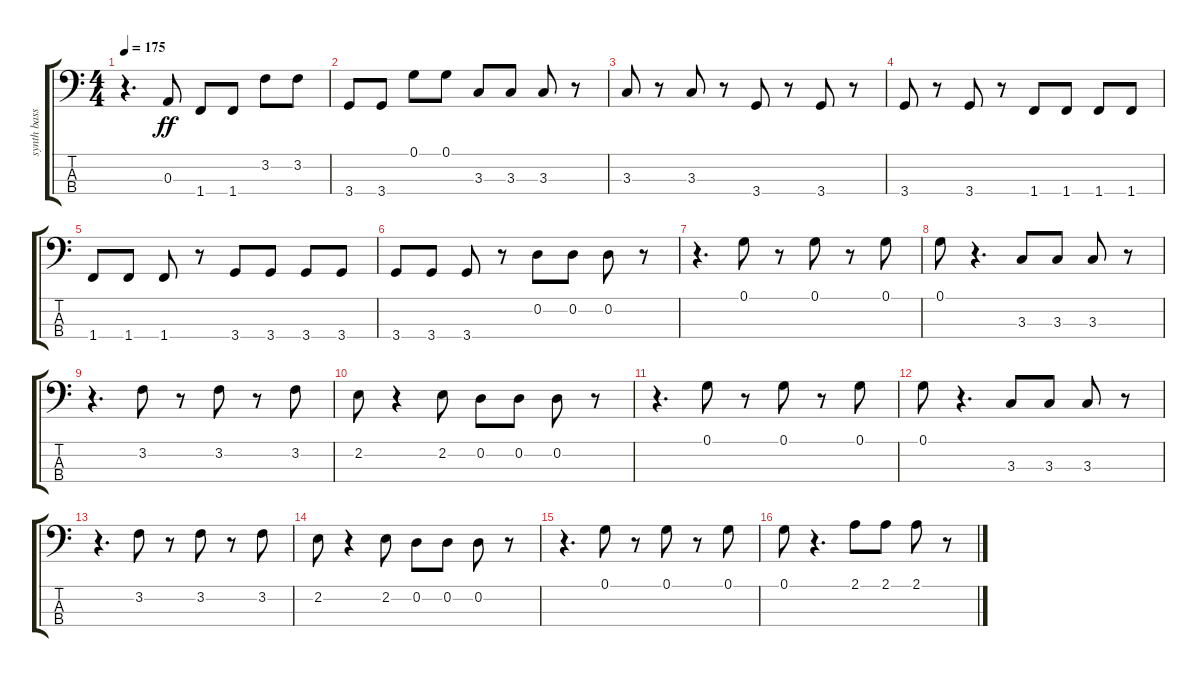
\track ("synth bass" "synth bass") {instrument synthbass1}
\staff {score tabs}
\tuning (G2 D2 A1 E1) {hide}
\ts (4 4)
\tempo 175
\clef f4
\ks c
r.4{d dy ff} 0.3.8 1.4.8 1.4.8 3.2.8 3.2.8 |
3.4.8 3.4.8 0.1.8 0.1.8 3.3.8 3.3.8 3.3.8 r.8 |
3.3.8 r.8 3.3.8 r.8 3.4.8 r.8 3.4.8 r.8 |
3.4.8 r.8 3.4.8 r.8 1.4.8 1.4.8 1.4.8 1.4.8 |
1.4.8 1.4.8 1.4.8 r.8 3.4.8 3.4.8 3.4.8 3.4.8 |
3.4.8 3.4.8 3.4.8 r.8 0.2.8 0.2.8 0.2.8 r.8 |
r.4{d} 0.1.8 r.8 0.1.8 r.8 0.1.8 |
0.1.8 r.4{d} 3.3.8 3.3.8 3.3.8 r.8 |
r.4{d} 3.2.8 r.8 3.2.8 r.8 3.2.8 |
2.2.8 r.4 2.2.8 0.2.8 0.2.8 0.2.8 r.8 |
r.4{d} 0.1.8 r.8 0.1.8 r.8 0.1.8 |
0.1.8 r.4{d} 3.3.8 3.3.8 3.3.8 r.8 |
r.4{d} 3.2.8 r.8 3.2.8 r.8 3.2.8 |
2.2.8 r.4 2.2.8 0.2.8 0.2.8 0.2.8 r.8 |
r.4{d} 0.1.8 r.8 0.1.8 r.8 0.1.8 |
0.1.8 r.4{d} 2.1.8 2.1.8 2.1.8 r.8
